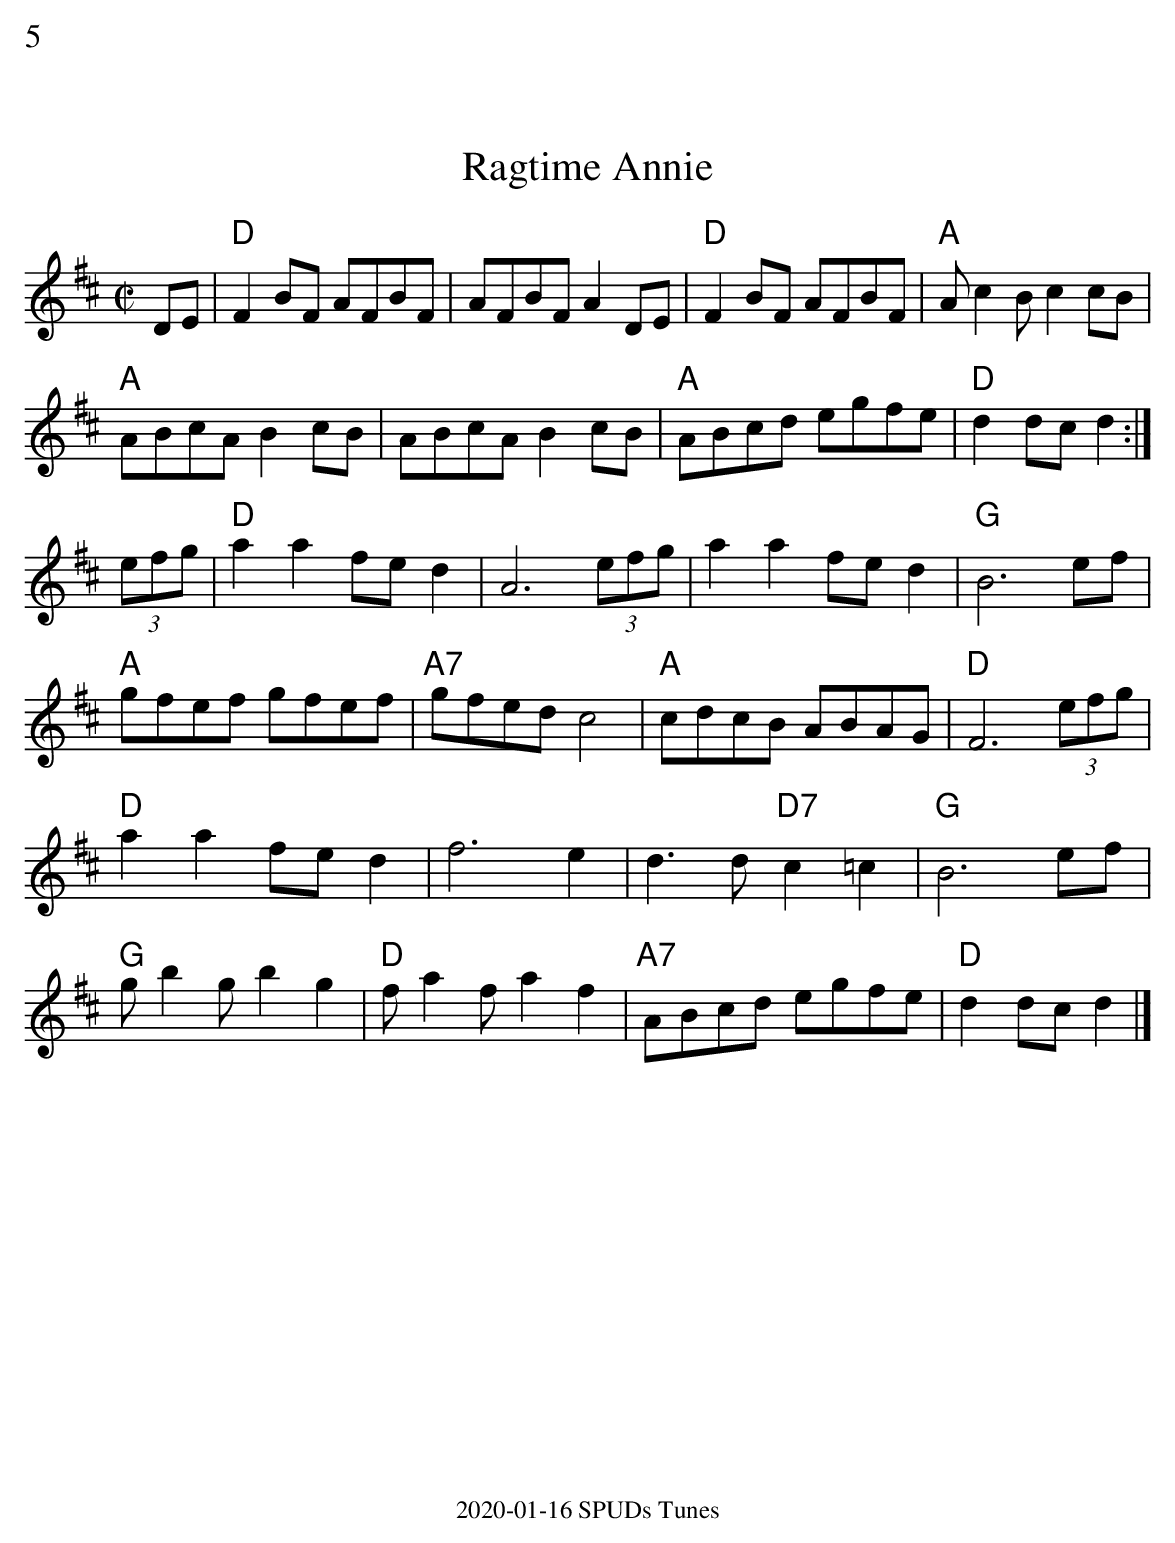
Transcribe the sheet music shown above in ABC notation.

X:1
%%text 5
T:Ragtime Annie
M:C|
K:D
DE| "D"F2 BF AFBF| AFBF A2DE| "D"F2 BF AFBF| "A"A c2 Bc2 cB|
    "A"ABcA B2cB| ABcA B2cB|"A" ABcd egfe| "D"d2dc d2:|
(3efg| "D"a2a2 fed2| A6 (3efg| a2a2 fe d2| "G"B6 ef|
    "A"gfef gfef|"A7" gfed c4|"A" cdcB ABAG| "D"F6 (3efg|
    "D"a2a2 fed2| f6e2| d3d "D7"c2 =c2| "G"B6 ef|
    "G"gb2 gb2g2| "D"fa2 fa2f2| "A7"ABcd egfe| "D"d2dc d2 |]
